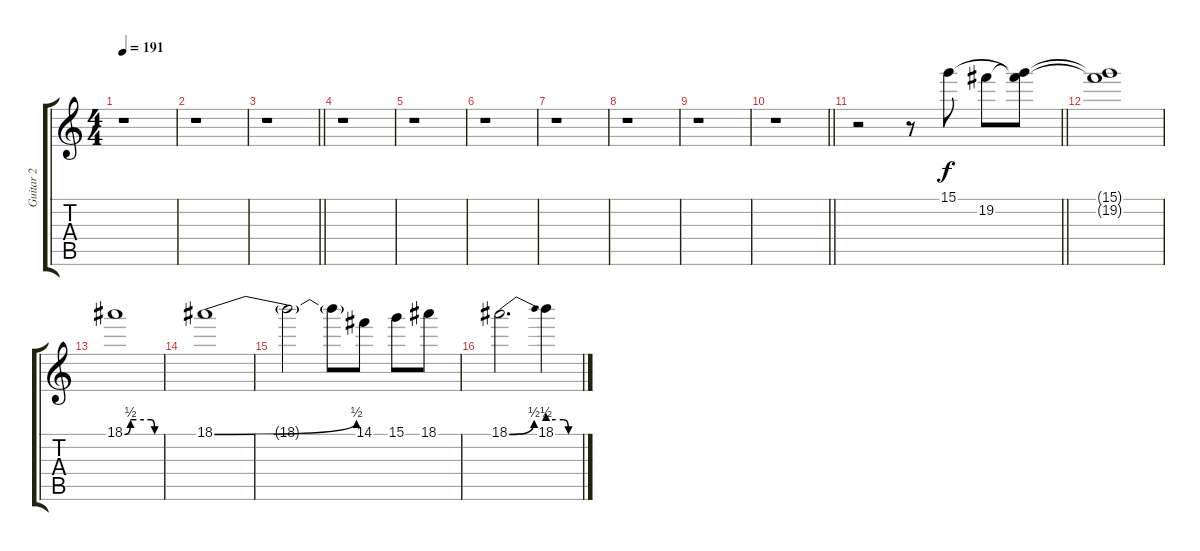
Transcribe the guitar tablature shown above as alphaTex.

\track ("Guitar 2" "Guitar 2") {instrument distortionguitar}
\staff {score tabs}
\tuning (E4 B3 G3 D3 A2 E2) {hide}
\ts (4 4)
\tempo 191
\clef g2
\ks c
r.1{dy f} |
r.1 |
\barLineRight lightlight
r.1 |
r.1 |
r.1 |
r.1 |
r.1 |
r.1 |
r.1 |
\barLineRight lightlight
r.1 |
\barLineRight lightlight
r.2{volume 16 instrument distortionguitar} r.8 15.1.8 19.2.8 (15.1{t} 19.2{t}).8 |
(15.1{t} 19.2{t}).1 |
18.1{be (custom 0 0 10 2 20 2 45 2 51 0 60 0)}.1 |
18.1{be (bend 0 0 60 2)}.1 |
18.1{t}.2 18.1{t}.8 14.1.8 15.1.8 18.1.8 |
18.1{be (bend 0 0 60 2)}.2{d} 18.1{be (custom 0 2 15 2 30 2 40 0 60 0)}.4
